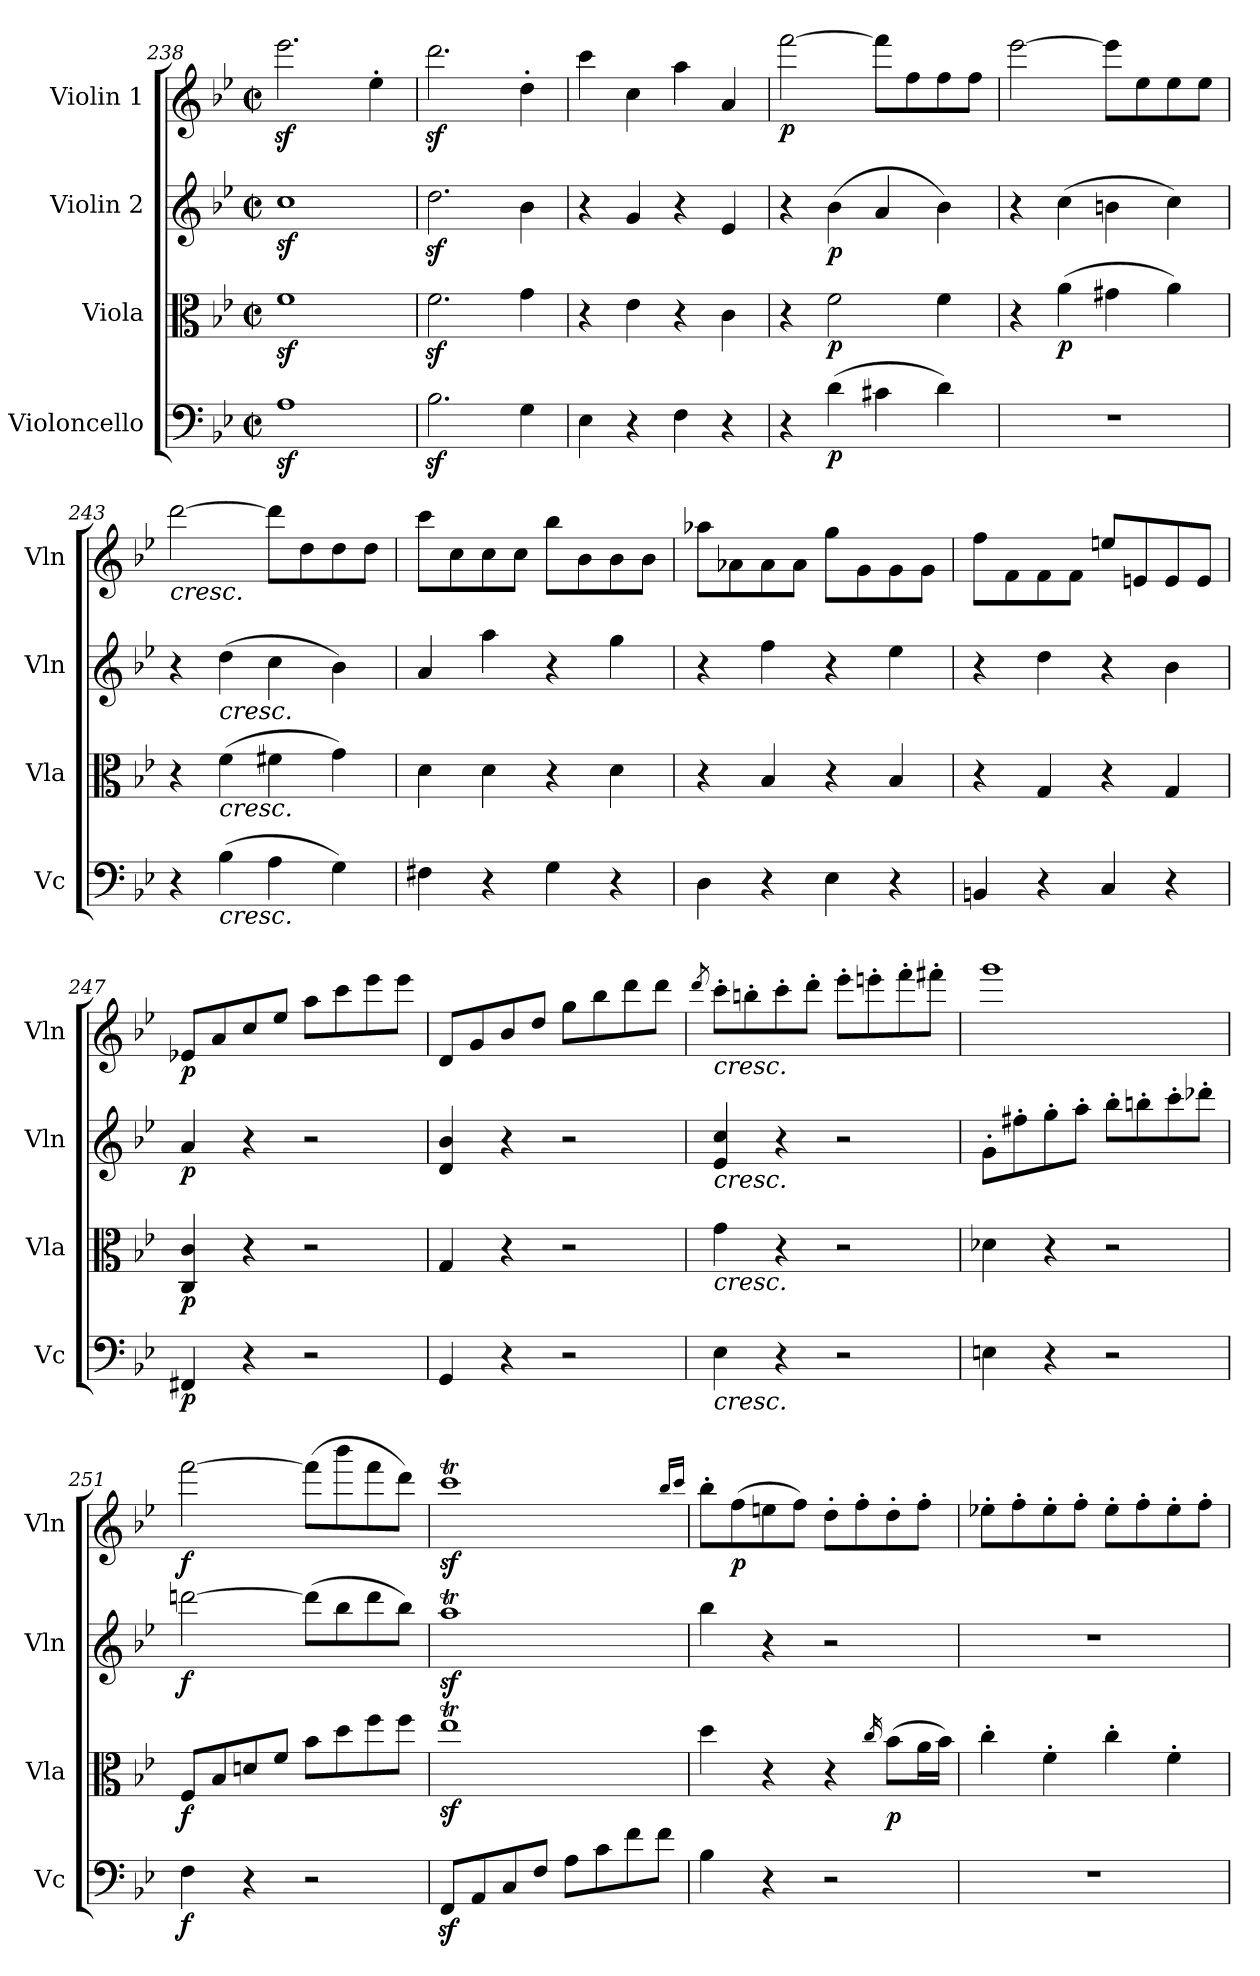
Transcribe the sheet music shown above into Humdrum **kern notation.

**kern	**dynam	**kern	**dynam	**kern	**dynam	**kern	**dynam
*part4	*part4	*part3	*part3	*part2	*part2	*part1	*part1
*staff4	*staff4	*staff3	*staff3	*staff2	*staff2	*staff1	*staff1
*I"Violoncello	*	*I"Viola	*	*I"Violin 2	*	*I"Violin 1	*
*I'Vc	*	*I'Vla	*	*I'Vln	*	*I'Vln	*
*clefF4	*	*clefC3	*	*clefG2	*	*clefG2	*
*k[b-e-]	*	*k[b-e-]	*	*k[b-e-]	*	*k[b-e-]	*
*M2/2	*	*M2/2	*	*M2/2	*	*M2/2	*
*met(c|)	*	*met(c|)	*	*met(c|)	*	*met(c|)	*
=238	=238	=238	=238	=238	=238	=238	=238
1Az<	.	1fz<	.	1ccz<	.	2.eee-z<\	.
.	.	.	.	.	.	4ee-'\	.
=239	=239	=239	=239	=239	=239	=239	=239
2.B-z<\	.	2.fz<\	.	2.ddz<\	.	2.dddz<\	.
4G\	.	4g\	.	4b-\	.	4dd'\	.
=240	=240	=240	=240	=240	=240	=240	=240
4E-\	.	4r	.	4r	.	4ccc\	.
4r	.	4e-\	.	4g/	.	4cc\	.
4F\	.	4r	.	4r	.	4aa\	.
4r	.	4c\	.	4e-/	.	4a/	.
=241	=241	=241	=241	=241	=241	=241	=241
!	!	!	!	!	!	!	!LO:DY:b
4r	.	4r	.	4r	.	[2fff\	p
!	!LO:DY:b	!	!LO:DY:b	!	!LO:DY:b	!	!
(4d\	p	2f\	p	(4b-\	p	.	.
4c#X\	.	.	.	4a/	.	8fff\L]	.
.	.	.	.	.	.	8ff\	.
4d\)	.	4f\	.	4b-\)	.	8ff\	.
.	.	.	.	.	.	8ff\J	.
!!LO:LB:g=z
=242	=242	=242	=242	=242	=242	=242	=242
1r	.	4r	.	4r	.	[2eee-\	.
!	!	!	!LO:DY:b	!	!	!	!
.	.	(4a\	p	(4cc\	.	.	.
.	.	4g#X\	.	4bn\	.	8eee-\L]	.
.	.	.	.	.	.	8ee-\	.
.	.	4a\)	.	4cc\)	.	8ee-\	.
.	.	.	.	.	.	8ee-\J	.
!!LO:LB:g=z
=243	=243	=243	=243	=243	=243	=243	=243
!	!	!	!	!	!	!LO:TX:b:i:t=cresc.	!
4r	.	4r	.	4r	.	[2ddd\	.
!	!	!	!	!LO:TX:b:i:t=cresc.	!	!	!
!	!	!LO:TX:b:i:t=cresc.	!	!	!	!	!
!LO:TX:b:i:t=cresc.	!	!	!	!	!	!	!
(4B-\	.	(4f\	.	(4dd\	.	.	.
4A\	.	4f#X\	.	4cc\	.	8ddd\L]	.
.	.	.	.	.	.	8dd\	.
4G\)	.	4g\)	.	4b-\)	.	8dd\	.
.	.	.	.	.	.	8dd\J	.
=244	=244	=244	=244	=244	=244	=244	=244
4F#X\	.	4d\	.	4a/	.	8ccc\L	.
.	.	.	.	.	.	8cc\	.
4r	.	4d\	.	4aa\	.	8cc\	.
.	.	.	.	.	.	8cc\J	.
4G\	.	4r	.	4r	.	8bb-\L	.
.	.	.	.	.	.	8b-\	.
4r	.	4d\	.	4gg\	.	8b-\	.
.	.	.	.	.	.	8b-\J	.
=245	=245	=245	=245	=245	=245	=245	=245
4D\	.	4r	.	4r	.	8aa-X\L	.
.	.	.	.	.	.	8a-X\	.
4r	.	4B-/	.	4ff\	.	8a-\	.
.	.	.	.	.	.	8a-\J	.
4E-\	.	4r	.	4r	.	8gg\L	.
.	.	.	.	.	.	8g\	.
4r	.	4B-/	.	4ee-\	.	8g\	.
.	.	.	.	.	.	8g\J	.
=246	=246	=246	=246	=246	=246	=246	=246
4BBn/	.	4r	.	4r	.	8ff\L	.
.	.	.	.	.	.	8f\	.
4r	.	4G/	.	4dd\	.	8f\	.
.	.	.	.	.	.	8f\J	.
4C/	.	4r	.	4r	.	8een/L	.
.	.	.	.	.	.	8en/	.
4r	.	4G/	.	4b-\	.	8e/	.
.	.	.	.	.	.	8e/J	.
=247	=247	=247	=247	=247	=247	=247	=247
!	!LO:DY:b	!	!LO:DY:b	!	!LO:DY:b	!	!LO:DY:b
4FF#X/	p	4C/ 4c/	p	4a/	p	8e-X/L	p
.	.	.	.	.	.	8a/	.
4r	.	4r	.	4r	.	8cc/	.
.	.	.	.	.	.	8ee-/J	.
2r	.	2r	.	2r	.	8aa\L	.
.	.	.	.	.	.	8ccc\	.
.	.	.	.	.	.	8eee-\	.
.	.	.	.	.	.	8eee-\J	.
!!LO:LB:g=z
=248	=248	=248	=248	=248	=248	=248	=248
4GG/	.	4G/	.	4d/ 4b-/	.	8d/L	.
.	.	.	.	.	.	8g/	.
4r	.	4r	.	4r	.	8b-/	.
.	.	.	.	.	.	8dd/J	.
2r	.	2r	.	2r	.	8gg\L	.
.	.	.	.	.	.	8bb-\	.
.	.	.	.	.	.	8ddd\	.
.	.	.	.	.	.	8ddd\J	.
=249	=249	=249	=249	=249	=249	=249	=249
.	.	.	.	.	.	8qddd/	.
!	!	!	!	!	!	!LO:TX:b:i:t=cresc.	!
!	!	!	!	!LO:TX:b:i:t=cresc.	!	!	!
!	!	!LO:TX:b:i:t=cresc.	!	!	!	!	!
!LO:TX:b:i:t=cresc.	!	!	!	!	!	!	!
4E-\	.	4g\	.	4e-/ 4cc/	.	8ccc'\L	.
.	.	.	.	.	.	8bbn'\	.
4r	.	4r	.	4r	.	8ccc'\	.
.	.	.	.	.	.	8ddd'\J	.
2r	.	2r	.	2r	.	8eee-'\L	.
.	.	.	.	.	.	8eeen'\	.
.	.	.	.	.	.	8fff'\	.
.	.	.	.	.	.	8fff#X'\J	.
=250	=250	=250	=250	=250	=250	=250	=250
4En\	.	4d-X\	.	8g'\L	.	1ggg	.
.	.	.	.	8ff#X'\	.	.	.
4r	.	4r	.	8gg'\	.	.	.
.	.	.	.	8aa'\J	.	.	.
2r	.	2r	.	8bb-'\L	.	.	.
.	.	.	.	8bbn'\	.	.	.
.	.	.	.	8ccc'\	.	.	.
.	.	.	.	8ddd-X'\J	.	.	.
!!LO:LB:g=z
=251	=251	=251	=251	=251	=251	=251	=251
!	!LO:DY:b	!	!LO:DY:b	!	!LO:DY:b	!	!LO:DY:b
4F\	f	8F/L	f	[2dddn\	f	[2fff\	f
.	.	8B-/	.	.	.	.	.
4r	.	8dn/	.	.	.	.	.
.	.	8f/J	.	.	.	.	.
2r	.	8b-\L	.	(8ddd\L]	.	(8fff\L]	.
.	.	8dd\	.	8bb-\	.	8bbb-\	.
.	.	8ff\	.	8ddd\	.	8fff\	.
.	.	8ff\J	.	8bb-\J)	.	8ddd\J)	.
=252	=252	=252	=252	=252	=252	=252	=252
8FFz</L	.	1ee-z<T	.	1aaz<t	.	1cccz<T	.
8AA/	.	.	.	.	.	.	.
8C/	.	.	.	.	.	.	.
8F/J	.	.	.	.	.	.	.
8A\L	.	.	.	.	.	.	.
8c\	.	.	.	.	.	.	.
8f\	.	.	.	.	.	.	.
8f\J	.	.	.	.	.	.	.
.	.	.	.	.	.	16qbb-/LL	.
.	.	.	.	.	.	16qccc/JJ	.
=253	=253	=253	=253	=253	=253	=253	=253
4B-\	.	4dd\	.	4bb-\	.	8bb-'\L	.
!	!	!	!	!	!	!	!LO:DY:b
.	.	.	.	.	.	(8ff\	p
4r	.	4r	.	4r	.	8een\	.
.	.	.	.	.	.	8ff\J)	.
2r	.	4r	.	2r	.	8dd'\L	.
.	.	.	.	.	.	8ff'\	.
.	.	16qcc/	.	.	.	.	.
!	!	!	!LO:DY:b	!	!	!	!
.	.	(8b-\L	p	.	.	8dd'\	.
.	.	16a\L	.	.	.	8ff'\J	.
.	.	16b-\JJ)	.	.	.	.	.
=254	=254	=254	=254	=254	=254	=254	=254
1r	.	4cc'\	.	1r	.	8ee-X'\L	.
.	.	.	.	.	.	8ff'\	.
.	.	4f'\	.	.	.	8ee-'\	.
.	.	.	.	.	.	8ff'\J	.
.	.	4cc'\	.	.	.	8ee-'\L	.
.	.	.	.	.	.	8ff'\	.
.	.	4f'\	.	.	.	8ee-'\	.
.	.	.	.	.	.	8ff'\J	.
=	=	=	=	=	=	=	=
*-	*-	*-	*-	*-	*-	*-	*-
